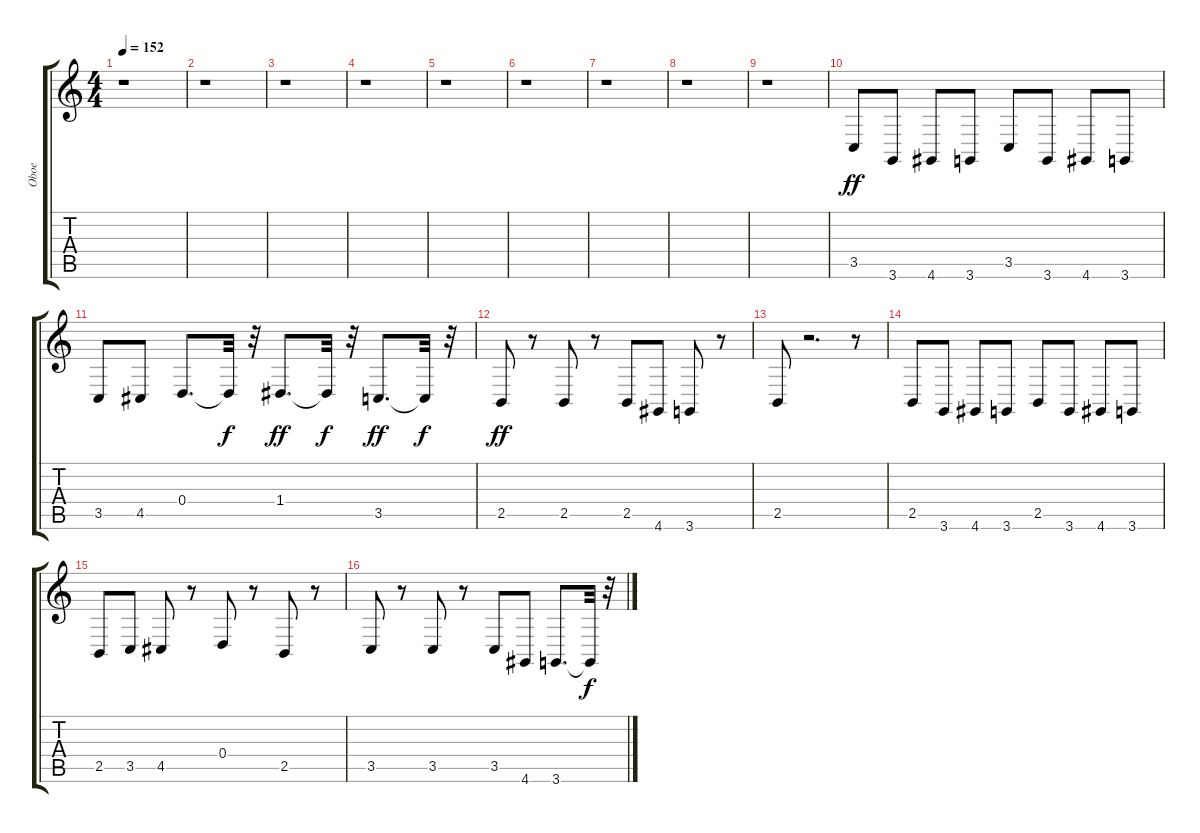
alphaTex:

\track ("Oboe" "Oboe") {instrument oboe}
\staff {score tabs}
\tuning (E4 B3 G3 D3 A2 E2) {hide}
\ts (4 4)
\tempo 152
\clef g2
\ks c
r.1{dy f} |
r.1 |
r.1 |
r.1 |
r.1 |
r.1 |
r.1 |
r.1 |
r.1 |
3.5.8{dy ff} 3.6.8 4.6.8 3.6.8 3.5.8 3.6.8 4.6.8 3.6.8 |
3.5.8 4.5.8 0.4.8{d} 0.4{t}.32{dy f} r.32 1.4.8{d dy ff} 1.4{t}.32{dy f} r.32 3.5.8{d dy ff} 3.5{t}.32{dy f} r.32 |
2.5.8{dy ff} r.8 2.5.8 r.8 2.5.8 4.6.8 3.6.8 r.8 |
2.5.8 r.2{d} r.8 |
2.5.8 3.6.8 4.6.8 3.6.8 2.5.8 3.6.8 4.6.8 3.6.8 |
2.5.8 3.5.8 4.5.8 r.8 0.4.8 r.8 2.5.8 r.8 |
3.5.8 r.8 3.5.8 r.8 3.5.8 4.6.8 3.6.8{d} 3.6{t}.32{dy f} r.32
